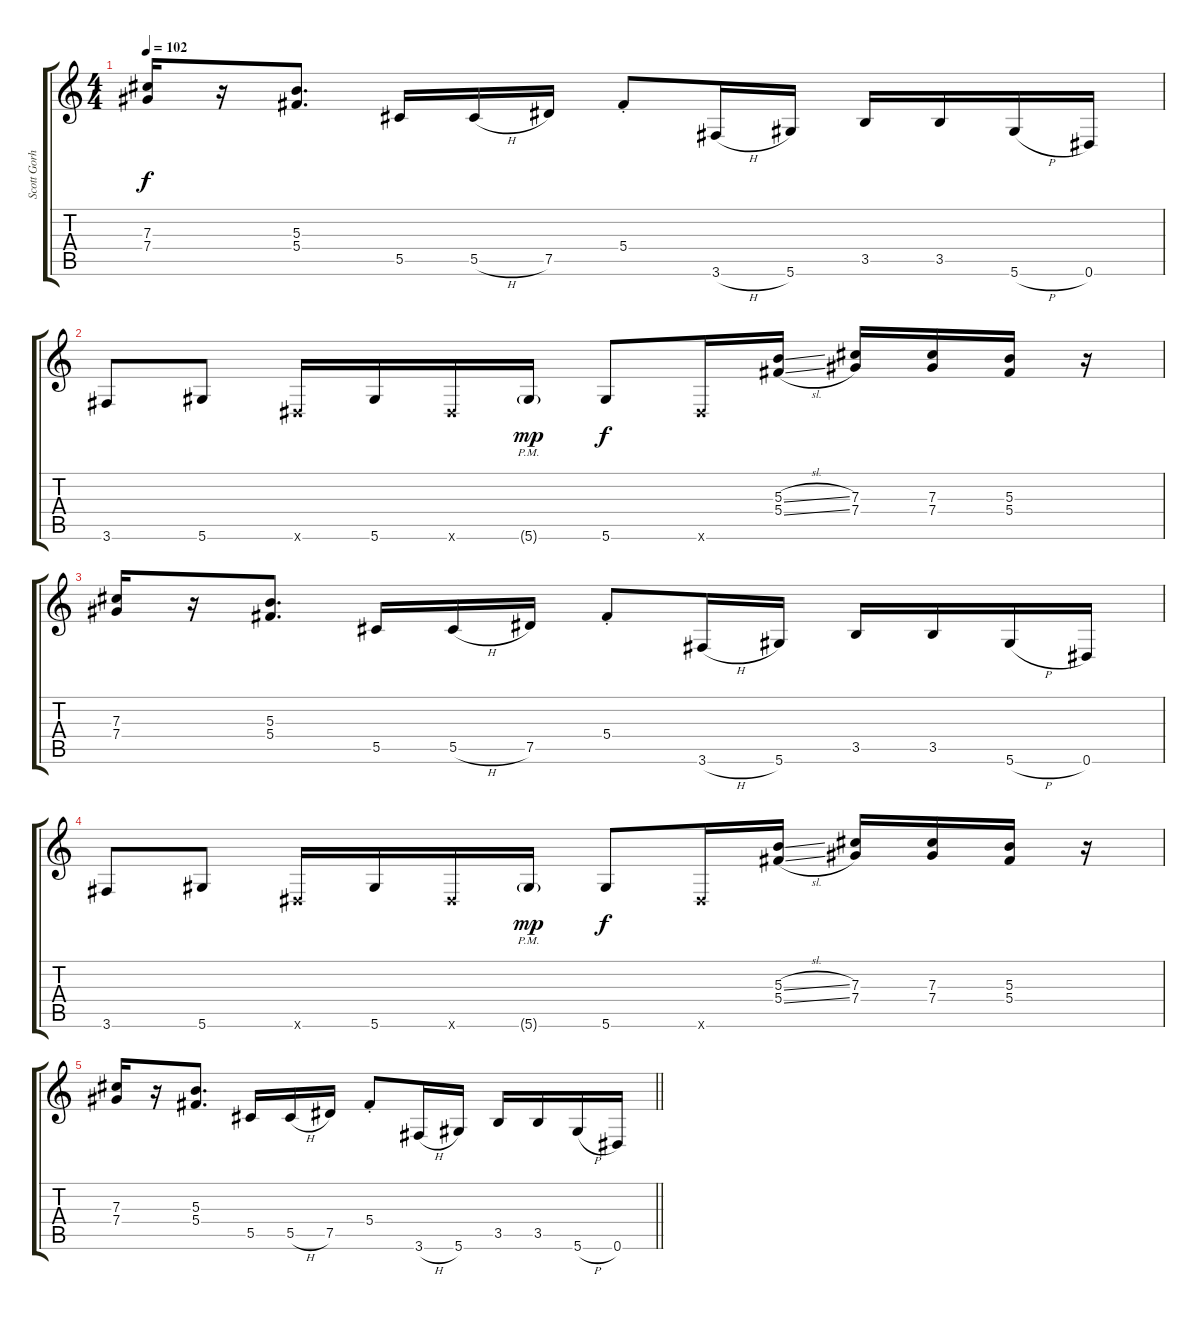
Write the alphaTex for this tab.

\track ("Scott Gorham" "Scott Gorh") {instrument overdrivenguitar}
\staff {score tabs}
\tuning (Eb4 Bb3 Gb3 Db3 Ab2 Eb2) {hide}
\ts (4 4)
\tempo 102
\clef g2
\ks aminor
(7.3 7.4).16{dy f} r.16 (5.3 5.4).8{d} 5.5.16 5.5{h}.16 7.5.16 5.4{st}.8 3.6{h}.16 5.6.16 3.5.16 3.5.16 5.6{h}.16 0.6.16 |
3.6.8 5.6.8 0.6{x}.16 5.6.16 0.6{x}.16 5.6{g pm}.16{dy mp} 5.6.8{dy f} 0.6{x}.16 (5.3{sl} 5.4{sl}).16 (7.3 7.4).16 (7.3 7.4).16 (5.3 5.4).16 r.16 |
(7.3 7.4).16 r.16 (5.3 5.4).8{d} 5.5.16 5.5{h}.16 7.5.16 5.4{st}.8 3.6{h}.16 5.6.16 3.5.16 3.5.16 5.6{h}.16 0.6.16 |
3.6.8 5.6.8 0.6{x}.16 5.6.16 0.6{x}.16 5.6{g pm}.16{dy mp} 5.6.8{dy f} 0.6{x}.16 (5.3{sl} 5.4{sl}).16 (7.3 7.4).16 (7.3 7.4).16 (5.3 5.4).16 r.16 |
\barLineRight lightlight
(7.3 7.4).16 r.16 (5.3 5.4).8{d} 5.5.16 5.5{h}.16 7.5.16 5.4{st}.8 3.6{h}.16 5.6.16 3.5.16 3.5.16 5.6{h}.16 0.6.16
